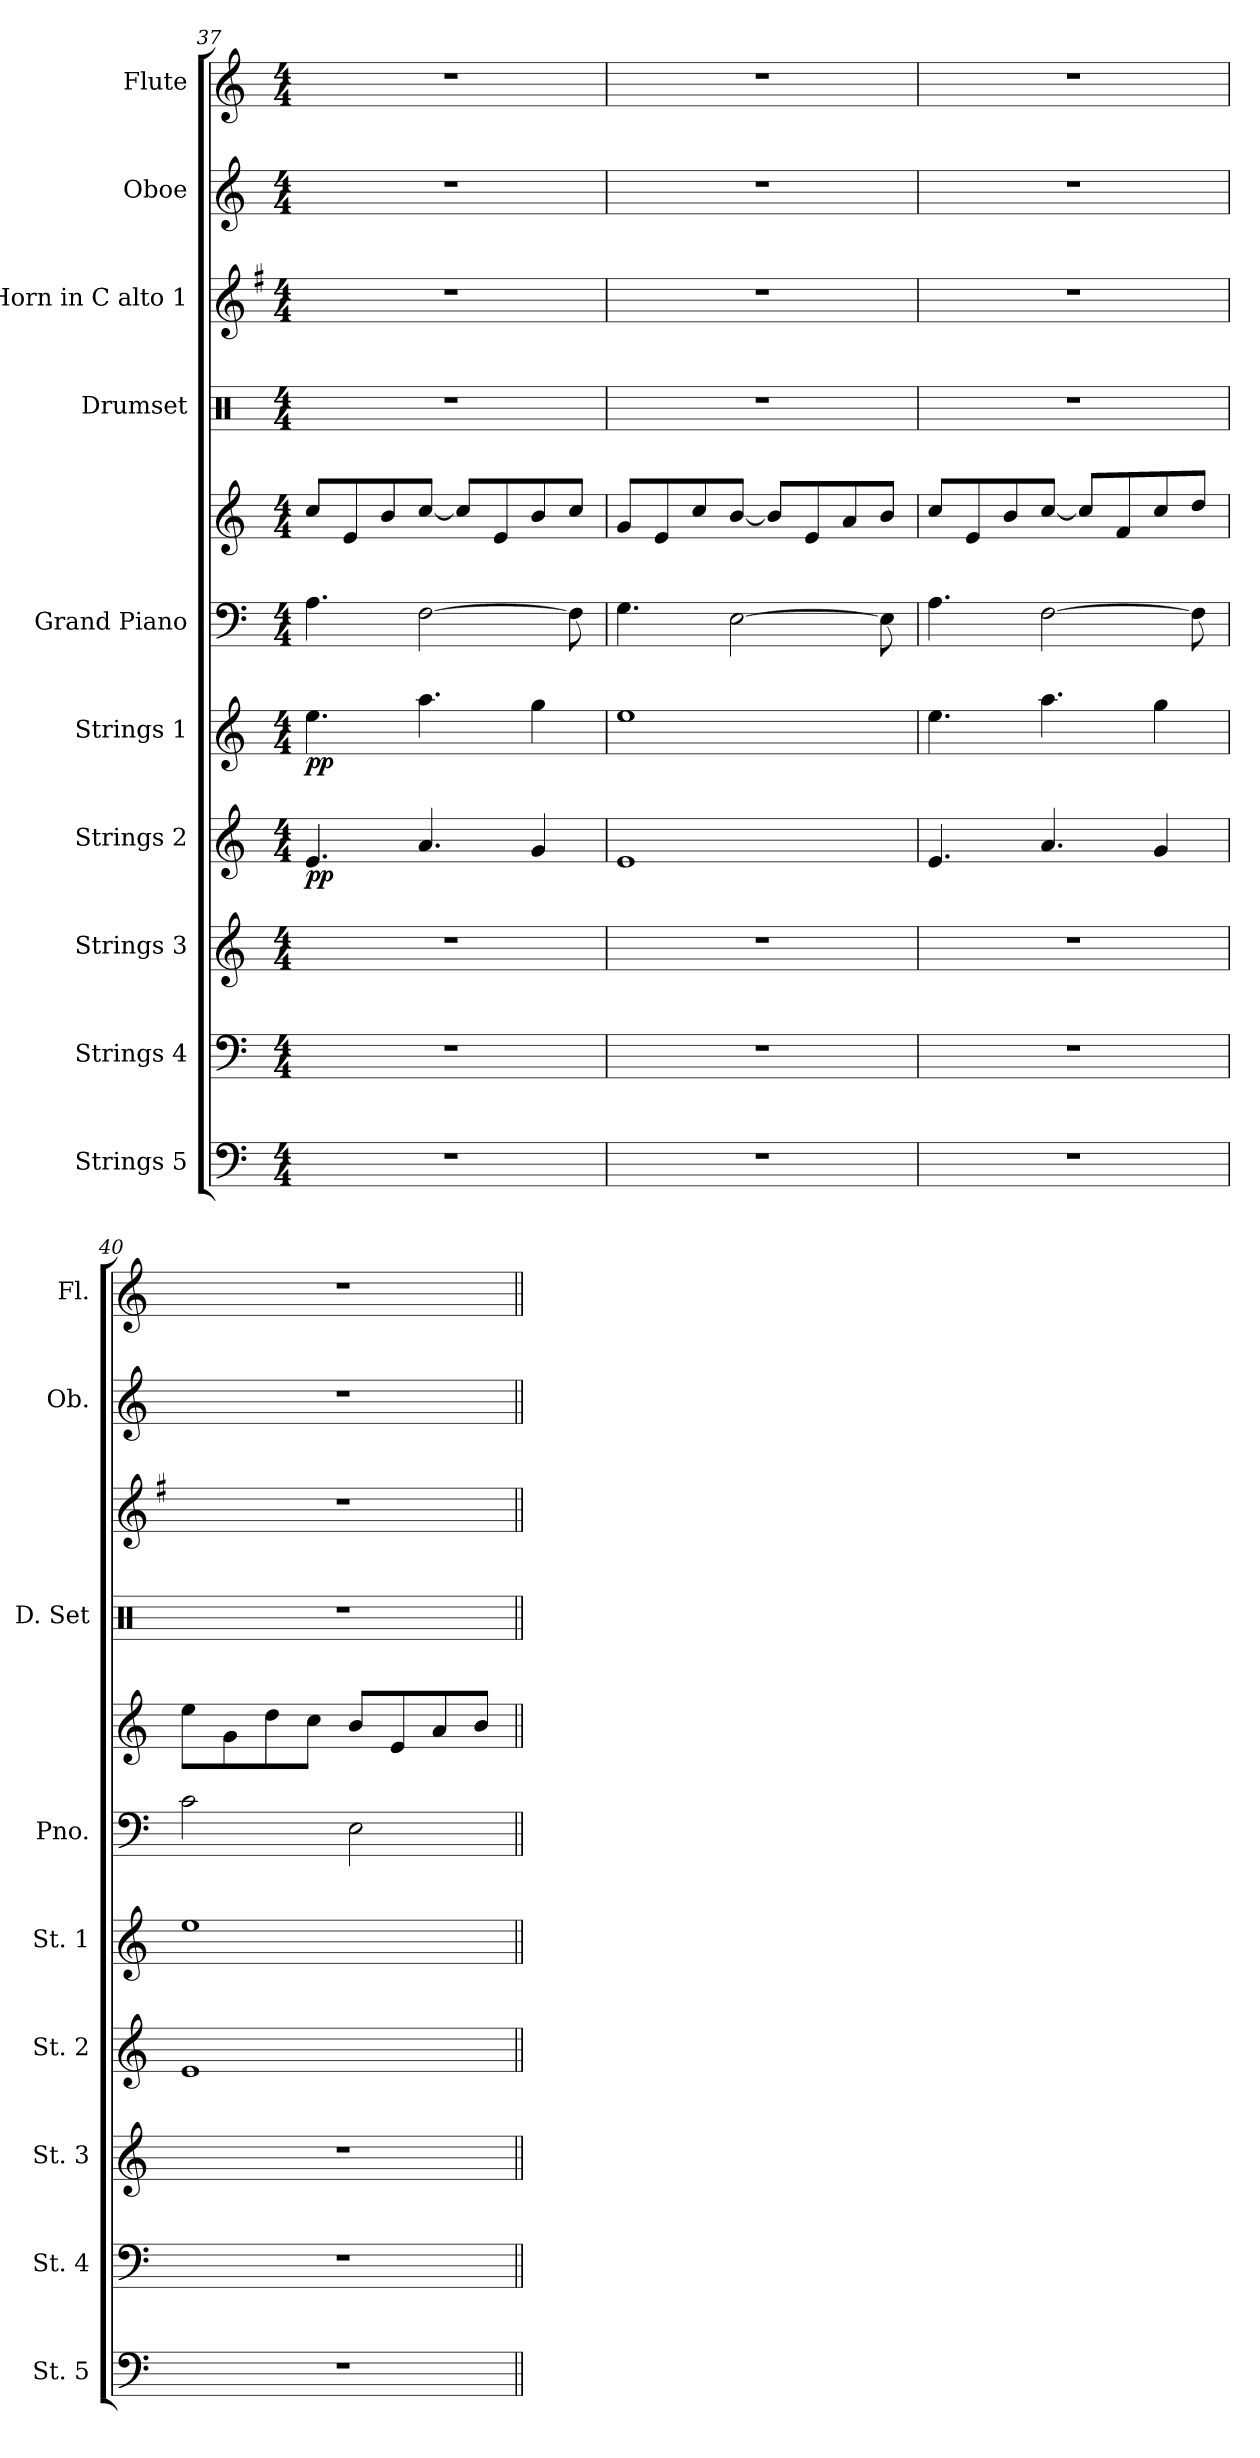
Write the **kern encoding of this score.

**kern	**kern	**kern	**kern	**dynam	**kern	**dynam	**kern	**kern	**kern	**kern	**kern	**kern
*part10	*part9	*part8	*part7	*part7	*part6	*part6	*part5	*part5	*part4	*part3	*part2	*part1
*staff11	*staff10	*staff9	*staff8	*staff8	*staff7	*staff7	*staff6	*staff5	*staff4	*staff3	*staff2	*staff1
*I"Strings 5	*I"Strings 4	*I"Strings 3	*I"Strings 2	*	*I"Strings 1	*	*I"Grand Piano	*	*I"Drumset	*I"Horn in C alto 1	*I"Oboe	*I"Flute
*I'St. 5	*I'St. 4	*I'St. 3	*I'St. 2	*	*I'St. 1	*	*I'Pno.	*	*I'D. Set	*	*I'Ob.	*I'Fl.
!!LO:PB:g=z
*clefF4	*clefF4	*clefG2	*clefG2	*	*clefG2	*	*clefF4	*clefG2	*clefX	*clefG2	*clefG2	*clefG2
*	*	*	*	*	*	*	*	*	*	*ITrd4c7	*	*
*k[]	*k[]	*k[]	*k[]	*	*k[]	*	*k[]	*k[]	*k[]	*k[]	*k[]	*k[]
*M4/4	*M4/4	*M4/4	*M4/4	*	*M4/4	*	*M4/4	*M4/4	*M4/4	*M4/4	*M4/4	*M4/4
=37	=37	=37	=37	=37	=37	=37	=37	=37	=37	=37	=37	=37
!	!	!	!	!LO:DY:b	!	!LO:DY:b	!	!	!	!	!	!
1r	1r	1r	4.e/	pp	4.ee\	pp	4.A\	8cc/L	1r	1r	1r	1r
.	.	.	.	.	.	.	.	8e/	.	.	.	.
.	.	.	.	.	.	.	.	8b/	.	.	.	.
.	.	.	4.a/	.	4.aa\	.	[2F\	[8cc/J	.	.	.	.
.	.	.	.	.	.	.	.	8cc/L]	.	.	.	.
.	.	.	.	.	.	.	.	8e/	.	.	.	.
.	.	.	4g/	.	4gg\	.	.	8b/	.	.	.	.
.	.	.	.	.	.	.	8F\]	8cc/J	.	.	.	.
=38	=38	=38	=38	=38	=38	=38	=38	=38	=38	=38	=38	=38
1r	1r	1r	1e	.	1ee	.	4.G\	8g/L	1r	1r	1r	1r
.	.	.	.	.	.	.	.	8e/	.	.	.	.
.	.	.	.	.	.	.	.	8cc/	.	.	.	.
.	.	.	.	.	.	.	[2E\	[8b/J	.	.	.	.
.	.	.	.	.	.	.	.	8b/L]	.	.	.	.
.	.	.	.	.	.	.	.	8e/	.	.	.	.
.	.	.	.	.	.	.	.	8a/	.	.	.	.
.	.	.	.	.	.	.	8E\]	8b/J	.	.	.	.
=39	=39	=39	=39	=39	=39	=39	=39	=39	=39	=39	=39	=39
1r	1r	1r	4.e/	.	4.ee\	.	4.A\	8cc/L	1r	1r	1r	1r
.	.	.	.	.	.	.	.	8e/	.	.	.	.
.	.	.	.	.	.	.	.	8b/	.	.	.	.
.	.	.	4.a/	.	4.aa\	.	[2F\	[8cc/J	.	.	.	.
.	.	.	.	.	.	.	.	8cc/L]	.	.	.	.
.	.	.	.	.	.	.	.	8f/	.	.	.	.
.	.	.	4g/	.	4gg\	.	.	8cc/	.	.	.	.
.	.	.	.	.	.	.	8F\]	8dd/J	.	.	.	.
=40	=40	=40	=40	=40	=40	=40	=40	=40	=40	=40	=40	=40
*	*	*	*	*	*	*	*	*	*	*	*	*^
*	*	*	*	*	*	*	*	*	*	*	*	*	*^
*	*	*	*	*	*	*	*	*	*	*	*	*	*	*^
1r	1r	1r	1e	.	1ee	.	2c\	8ee\L	1r	1r	1r	1r	2ryy	2.ryy	2..ryy
.	.	.	.	.	.	.	.	8g\	.	.	.	.	.	.	.
.	.	.	.	.	.	.	.	8dd\	.	.	.	.	.	.	.
.	.	.	.	.	.	.	.	8cc\J	.	.	.	.	.	.	.
.	.	.	.	.	.	.	2E\	8b/L	.	.	.	.	8ryy	.	.
*	*	*	*	*	*	*	*	*	*	*	*	*MM70	*	*	*
.	.	.	.	.	.	.	.	8e/	.	.	.	.	4.ryy	.	.
*	*	*	*	*	*	*	*	*	*	*	*	*MM60	*	*	*
.	.	.	.	.	.	.	.	8a/	.	.	.	.	.	4ryy	.
*	*	*	*	*	*	*	*	*	*	*	*	*MM50	*	*	*
.	.	.	.	.	.	.	.	8b/J	.	.	.	.	.	.	8ryy
*	*	*	*	*	*	*	*	*	*	*	*	*v	*v	*v	*v
=||	=||	=||	=||	=||	=||	=||	=||	=||	=||	=||	=||	=||
*-	*-	*-	*-	*-	*-	*-	*-	*-	*-	*-	*-	*-
